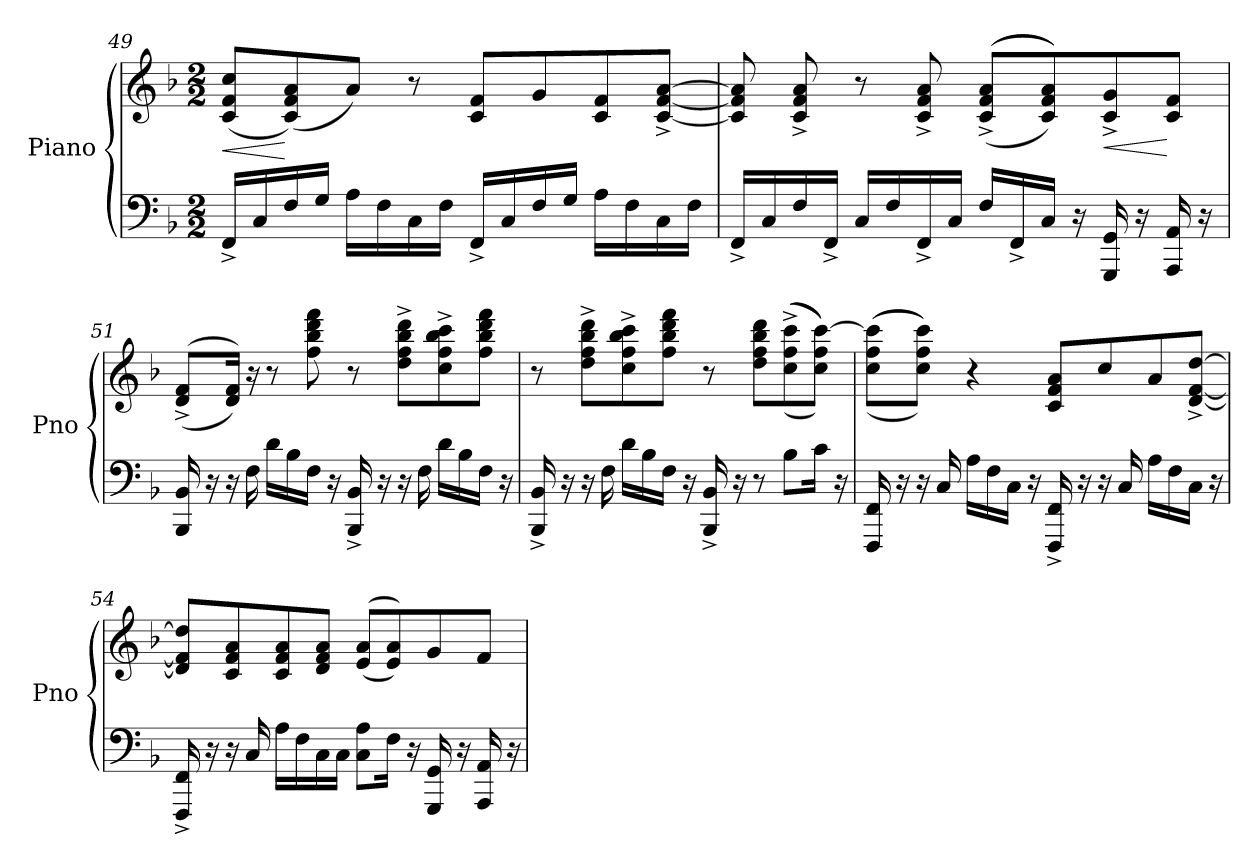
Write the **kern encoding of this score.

**kern	**kern	**dynam
*part1	*part1	*part1
*staff2	*staff1	*staff1/2
*I"Piano	*	*
*I'Pno	*	*
!!LO:PB:g=z
*clefF4	*clefG2	*
*k[b-]	*k[b-]	*
*M2/2	*M2/2	*
=49	=49	=49
!	!	!LO:HP:b
16FF^/LL	(>8c/ 8f/ 8cc/L	<
16C/	.	.
16F/	(8c/ 8f/ 8a/)	[
16G/JJ	.	.
16A\LL	8a/J)	.
16F\	.	.
16C\	8r	.
16F\JJ	.	.
16FF^/LL	8c/ 8f/L	.
16C/	.	.
16F/	8g/	.
16G/JJ	.	.
16A\LL	8c/ 8f/	.
16F\	.	.
16C\	[8c/^ [8f/^ [8a/^J	.
16F\JJ	.	.
=50	=50	=50
16FF^/LL	8c/] 8f/] 8a/]	.
16C/	.	.
16F/	8c/^ 8f/^ 8a/^	.
16FF^/JJ	.	.
16C/LL	8r	.
16F/	.	.
16FF^/	8c/^ 8f/^ 8a/^	.
16C/JJ	.	.
16F/LL	(>((8c/^ 8f/^ 8a/^L	.
16FF^/	.	.
16C/JJ	8c/ 8f/ 8a/)))	.
16r	.	.
!	!	!LO:HP:b
16GGG/ 16GG/	8c/^ 8g/^	<
16r	.	.
16AAA/ 16AA/	8c/ 8f/J	[
16r	.	.
!!LO:LB:g=z
=51	=51	=51
16BBB-/ 16BB-/	(>(8d/^ 8f/^L	.
16r	.	.
16r	16d/ 16f/Jk))	.
16F\	16r	.
16d\LL	8r	.
16B-\	.	.
16F\JJ	8ff\ 8bb-\ 8ddd\ 8fff\	.
16r	.	.
16BBB-/^ 16BB-/^	8r	.
16r	.	.
16r	8dd\^ 8ff\^ 8bb-\^ 8ddd\^L	.
16F\	.	.
16d\LL	8cc\^ 8ff\^ 8bb-\^ 8ccc\^	.
16B-\	.	.
16F\JJ	8ff\ 8bb-\ 8ddd\ 8fff\J	.
16r	.	.
=52	=52	=52
16BBB-/^ 16BB-/^	8r	.
16r	.	.
16r	8dd\^ 8ff\^ 8bb-\^ 8ddd\^L	.
16F\	.	.
16d\LL	8cc\^ 8ff\^ 8bb-\^ 8ccc\^	.
16B-\	.	.
16F\JJ	8ff\ 8bb-\ 8ddd\ 8fff\J	.
16r	.	.
16BBB-/^ 16BB-/^	8r	.
16r	.	.
8r	8dd\ 8ff\ 8bb-\ 8ddd\L	.
8B-\L	(>(>(8cc\^ 8ff\^ 8ccc\^	.
16c\Jk	8cc\ 8ff\ [8ccc\J)))	.
16r	.	.
!!LO:LB:g=z
=53	=53	=53
16FFF/ 16FF/	(>(>(8cc\ 8ff\ 8ccc\]L	.
16r	.	.
16r	8cc\ 8ff\ 8ccc\J)))	.
16C/	.	.
16A\LL	4r	.
16F\	.	.
16C\JJ	.	.
16r	.	.
16FFF/^ 16FF/^	8c/ 8f/ 8a/L	.
16r	.	.
16r	8cc/	.
16C/	.	.
16A\LL	8a/	.
16F\	.	.
16C\JJ	[8d/^ [8f/^ [8dd/^J	.
16r	.	.
=54	=54	=54
16FFF/^ 16FF/^	8d/] 8f/] 8dd/]L	.
16r	.	.
16r	8c/ 8f/ 8a/	.
16C/	.	.
16A\LL	8c/ 8f/ 8a/	.
16F\	.	.
16C\	8d/ 8f/ 8a/J	.
16C\JJ	.	.
8C\ 8A\L	(>(8e/ 8a/L	.
16F\Jk	8e/ 8a/))	.
16r	.	.
16GGG/ 16GG/	8g/	.
16r	.	.
16AAA/ 16AA/	8f/J	.
16r	.	.
=	=	=
*-	*-	*-
